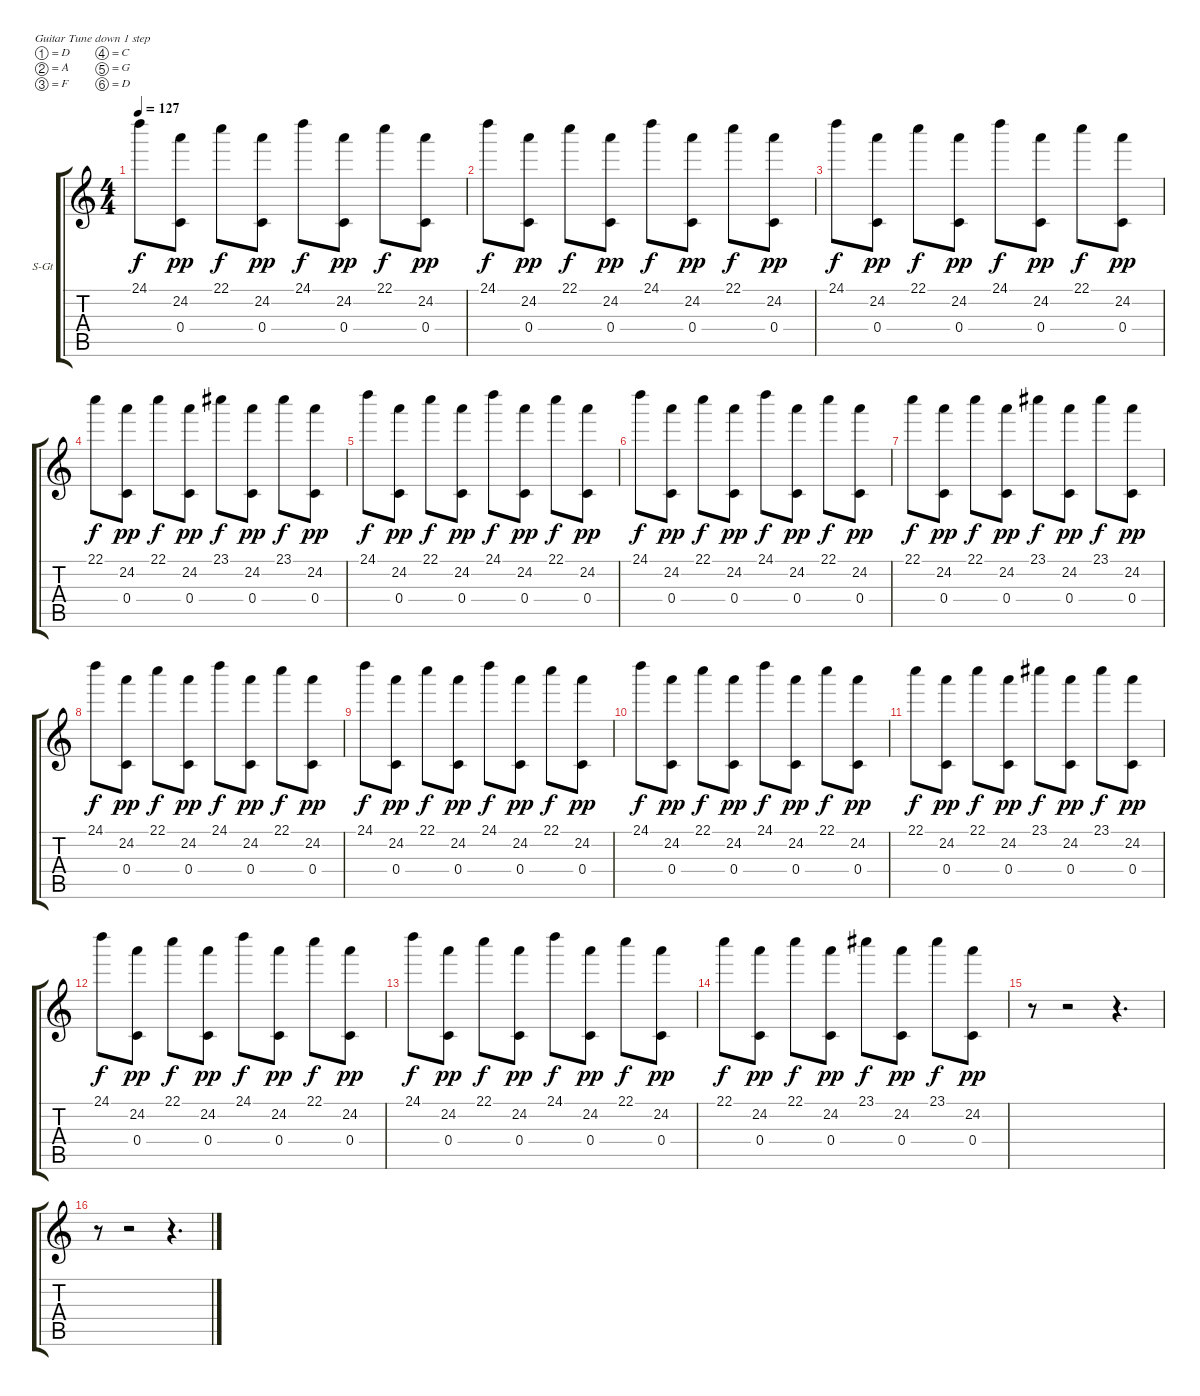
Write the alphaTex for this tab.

\bracketExtendMode groupsimilarinstruments
\firstSystemTrackNameOrientation horizontal
\otherSystemsTrackNameOrientation horizontal
\track ("Martin Keyboard2" "S-Gt") {instrument stringensemble1}
\staff {score tabs}
\tuning (D4 A3 F3 C3 G2 D2)
\displaytranspose 12
\ts (4 4)
\tempo 127
\clef g2
\ks c
24.1.8{dy f} (24.2 0.4).8{dy pp} 22.1.8{dy f} (24.2 0.4).8{dy pp} 24.1.8{dy f} (24.2 0.4).8{dy pp} 22.1.8{dy f} (24.2 0.4).8{dy pp} |
24.1.8{dy f} (24.2 0.4).8{dy pp} 22.1.8{dy f} (24.2 0.4).8{dy pp} 24.1.8{dy f} (24.2 0.4).8{dy pp} 22.1.8{dy f} (24.2 0.4).8{dy pp} |
24.1.8{dy f} (24.2 0.4).8{dy pp} 22.1.8{dy f} (24.2 0.4).8{dy pp} 24.1.8{dy f} (24.2 0.4).8{dy pp} 22.1.8{dy f} (24.2 0.4).8{dy pp} |
22.1.8{dy f} (24.2 0.4).8{dy pp} 22.1.8{dy f} (24.2 0.4).8{dy pp} 23.1.8{dy f} (24.2 0.4).8{dy pp} 23.1.8{dy f} (24.2 0.4).8{dy pp} |
24.1.8{dy f} (24.2 0.4).8{dy pp} 22.1.8{dy f} (24.2 0.4).8{dy pp} 24.1.8{dy f} (24.2 0.4).8{dy pp} 22.1.8{dy f} (24.2 0.4).8{dy pp} |
24.1.8{dy f} (24.2 0.4).8{dy pp} 22.1.8{dy f} (24.2 0.4).8{dy pp} 24.1.8{dy f} (24.2 0.4).8{dy pp} 22.1.8{dy f} (24.2 0.4).8{dy pp} |
22.1.8{dy f} (24.2 0.4).8{dy pp} 22.1.8{dy f} (24.2 0.4).8{dy pp} 23.1.8{dy f} (24.2 0.4).8{dy pp} 23.1.8{dy f} (24.2 0.4).8{dy pp} |
24.1.8{dy f} (24.2 0.4).8{dy pp} 22.1.8{dy f} (24.2 0.4).8{dy pp} 24.1.8{dy f} (24.2 0.4).8{dy pp} 22.1.8{dy f} (24.2 0.4).8{dy pp} |
24.1.8{dy f} (24.2 0.4).8{dy pp} 22.1.8{dy f} (24.2 0.4).8{dy pp} 24.1.8{dy f} (24.2 0.4).8{dy pp} 22.1.8{dy f} (24.2 0.4).8{dy pp} |
24.1.8{dy f} (24.2 0.4).8{dy pp} 22.1.8{dy f} (24.2 0.4).8{dy pp} 24.1.8{dy f} (24.2 0.4).8{dy pp} 22.1.8{dy f} (24.2 0.4).8{dy pp} |
22.1.8{dy f} (24.2 0.4).8{dy pp} 22.1.8{dy f} (24.2 0.4).8{dy pp} 23.1.8{dy f} (24.2 0.4).8{dy pp} 23.1.8{dy f} (24.2 0.4).8{dy pp} |
24.1.8{dy f} (24.2 0.4).8{dy pp} 22.1.8{dy f} (24.2 0.4).8{dy pp} 24.1.8{dy f} (24.2 0.4).8{dy pp} 22.1.8{dy f} (24.2 0.4).8{dy pp} |
24.1.8{dy f} (24.2 0.4).8{dy pp} 22.1.8{dy f} (24.2 0.4).8{dy pp} 24.1.8{dy f} (24.2 0.4).8{dy pp} 22.1.8{dy f} (24.2 0.4).8{dy pp} |
22.1.8{dy f} (24.2 0.4).8{dy pp} 22.1.8{dy f} (24.2 0.4).8{dy pp} 23.1.8{dy f} (24.2 0.4).8{dy pp} 23.1.8{dy f} (24.2 0.4).8{dy pp} |
r.8 r.2 r.4{d} |
r.8 r.2 r.4{d}
